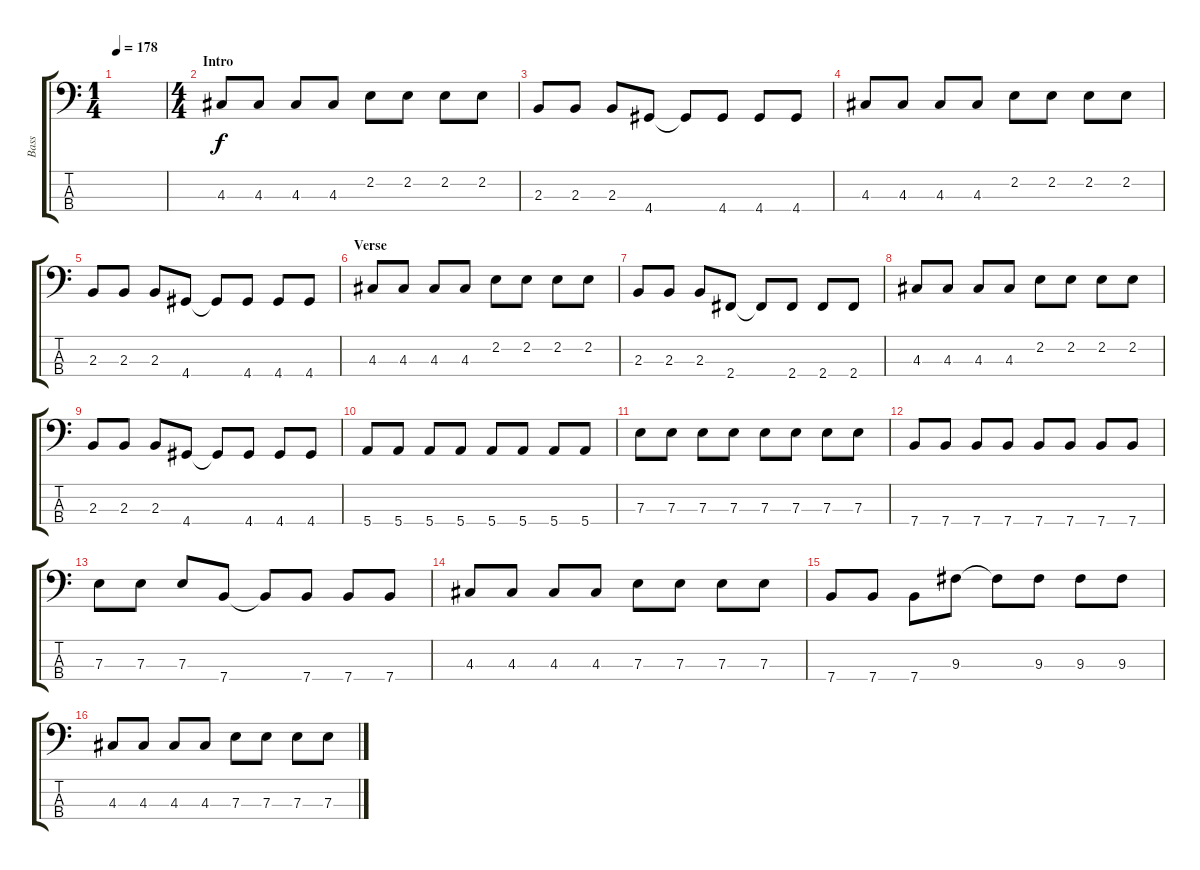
\track ("Bass" "Bass") {instrument electricbasspick}
\staff {score tabs}
\tuning (G2 D2 A1 E1) {hide}
\ts (1 4)
\tempo 178
\clef f4
\ks c
|
\ts (4 4)
\section ("" "Intro")
4.3.8 4.3.8 4.3.8 4.3.8 2.2.8 2.2.8 2.2.8 2.2.8 |
2.3.8 2.3.8 2.3.8 4.4.8 4.4{t}.8 4.4.8 4.4.8 4.4.8 |
4.3.8 4.3.8 4.3.8 4.3.8 2.2.8 2.2.8 2.2.8 2.2.8 |
2.3.8 2.3.8 2.3.8 4.4.8 4.4{t}.8 4.4.8 4.4.8 4.4.8 |
\section ("" "Verse")
4.3.8 4.3.8 4.3.8 4.3.8 2.2.8 2.2.8 2.2.8 2.2.8 |
2.3.8 2.3.8 2.3.8 2.4.8 2.4{t}.8 2.4.8 2.4.8 2.4.8 |
4.3.8 4.3.8 4.3.8 4.3.8 2.2.8 2.2.8 2.2.8 2.2.8 |
2.3.8 2.3.8 2.3.8 4.4.8 4.4{t}.8 4.4.8 4.4.8 4.4.8 |
5.4.8 5.4.8 5.4.8 5.4.8 5.4.8 5.4.8 5.4.8 5.4.8 |
7.3.8 7.3.8 7.3.8 7.3.8 7.3.8 7.3.8 7.3.8 7.3.8 |
7.4.8 7.4.8 7.4.8 7.4.8 7.4.8 7.4.8 7.4.8 7.4.8 |
7.3.8 7.3.8 7.3.8 7.4.8 7.4{t}.8 7.4.8 7.4.8 7.4.8 |
4.3.8 4.3.8 4.3.8 4.3.8 7.3.8 7.3.8 7.3.8 7.3.8 |
7.4.8 7.4.8 7.4.8 9.3.8 9.3{t}.8 9.3.8 9.3.8 9.3.8 |
4.3.8 4.3.8 4.3.8 4.3.8 7.3.8 7.3.8 7.3.8 7.3.8
